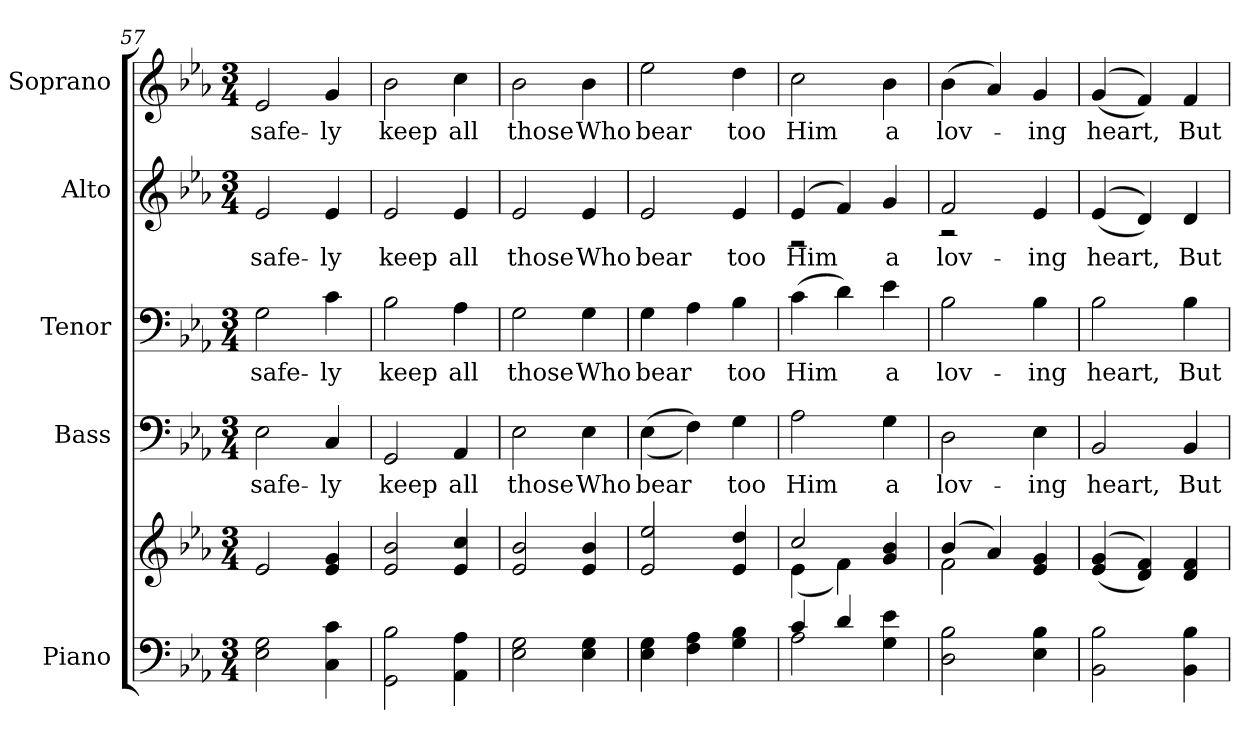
**kern	**kern	**kern	**text	**kern	**text	**kern	**text	**kern	**text
*part5	*part5	*part4	*part4	*part3	*part3	*part2	*part2	*part1	*part1
*staff6	*staff5	*staff4	*staff4	*staff3	*staff3	*staff2	*staff2	*staff1	*staff1
*I"Piano	*	*I"Bass	*	*I"Tenor	*	*I"Alto	*	*I"Soprano	*
*I'Pno.	*	*I'B.	*	*I'T.	*	*I'A.	*	*I'S.	*
*clefF4	*clefG2	*clefF4	*	*clefF4	*	*clefG2	*	*clefG2	*
*k[b-e-a-]	*k[b-e-a-]	*k[b-e-a-]	*	*k[b-e-a-]	*	*k[b-e-a-]	*	*k[b-e-a-]	*
*c:	*c:	*c:	*	*c:	*	*c:	*	*c:	*
*M3/4	*M3/4	*M3/4	*	*M3/4	*	*M3/4	*	*M3/4	*
=57	=57	=57	=57	=57	=57	=57	=57	=57	=57
!	!	!	!LO:LY:b:color=#000000	!	!	!	!	!	!
!	!	!	!	!	!LO:LY:b:color=#000000	!	!	!	!
!	!	!	!	!	!	!	!LO:LY:b:color=#000000	!	!
!	!	!	!	!	!	!	!	!	!LO:LY:b:color=#000000
2E-i\ 2Gi	2e-i/	2E-i\	safe-	2Gi\	safe-	2e-i/	safe-	2e-i/	safe-
!	!	!	!LO:LY:b:color=#000000	!	!	!	!	!	!
!	!	!	!	!	!LO:LY:b:color=#000000	!	!	!	!
!	!	!	!	!	!	!	!LO:LY:b:color=#000000	!	!
!	!	!	!	!	!	!	!	!	!LO:LY:b:color=#000000
4Ci\ 4ci	4e-i/ 4gi	4Ci/	-ly	4ci\	-ly	4e-i/	-ly	4gi/	-ly
!!LO:PB:g=z
=58	=58	=58	=58	=58	=58	=58	=58	=58	=58
!	!	!	!LO:LY:b:color=#000000	!	!	!	!	!	!
!	!	!	!	!	!LO:LY:b:color=#000000	!	!	!	!
!	!	!	!	!	!	!	!LO:LY:b:color=#000000	!	!
!	!	!	!	!	!	!	!	!	!LO:LY:b:color=#000000
2GGi\ 2B-i	2e-i/ 2b-i	2GGi/	keep	2B-i\	keep	2e-i/	keep	2b-i\	keep
!	!	!	!LO:LY:b:color=#000000	!	!	!	!	!	!
!	!	!	!	!	!LO:LY:b:color=#000000	!	!	!	!
!	!	!	!	!	!	!	!LO:LY:b:color=#000000	!	!
!	!	!	!	!	!	!	!	!	!LO:LY:b:color=#000000
4AA-i\ 4A-i	4e-i/ 4cci	4AA-i/	all	4A-i\	all	4e-i/	all	4cci\	all
=59	=59	=59	=59	=59	=59	=59	=59	=59	=59
!	!	!	!LO:LY:b:color=#000000	!	!	!	!	!	!
!	!	!	!	!	!LO:LY:b:color=#000000	!	!	!	!
!	!	!	!	!	!	!	!LO:LY:b:color=#000000	!	!
!	!	!	!	!	!	!	!	!	!LO:LY:b:color=#000000
2E-i\ 2Gi	2e-i/ 2b-i	2E-i\	those	2Gi\	those	2e-i/	those	2b-i\	those
!	!	!	!LO:LY:b:color=#000000	!	!	!	!	!	!
!	!	!	!	!	!LO:LY:b:color=#000000	!	!	!	!
!	!	!	!	!	!	!	!LO:LY:b:color=#000000	!	!
!	!	!	!	!	!	!	!	!	!LO:LY:b:color=#000000
4E-i\ 4Gi	4e-i/ 4b-i	4E-i\	Who	4Gi\	Who	4e-i/	Who	4b-i\	Who
=60	=60	=60	=60	=60	=60	=60	=60	=60	=60
!	!	!	!LO:LY:b:color=#000000	!	!	!	!	!	!
!	!	!	!	!	!LO:LY:b:color=#000000	!	!	!	!
!	!	!	!	!	!	!	!LO:LY:b:color=#000000	!	!
!	!	!	!	!	!	!	!	!	!LO:LY:b:color=#000000
4E-i\ 4Gi	2e-i/ 2ee-i	((4E-i\	bear	4Gi\	bear	2e-i/	bear	2ee-i\	bear
4Fi\ 4A-i	.	4Fi\))	.	4A-i\	.	.	.	.	.
!	!	!	!LO:LY:b:color=#000000	!	!	!	!	!	!
!	!	!	!	!	!LO:LY:b:color=#000000	!	!	!	!
!	!	!	!	!	!	!	!LO:LY:b:color=#000000	!	!
!	!	!	!	!	!	!	!	!	!LO:LY:b:color=#000000
4Gi\ 4B-i	4e-i/ 4ddi	4Gi\	too	4B-i\	too	4e-i/	too	4ddi\	too
!!LO:PB:g=z
=61	=61	=61	=61	=61	=61	=61	=61	=61	=61
*^	*^	*	*	*	*	*	*	*	*
!	!	!	!	!	!LO:LY:b:color=#000000	!	!	!	!	!	!
!	!	!	!	!	!	!	!LO:LY:b:color=#000000	!	!	!	!
!	!	!	!	!	!	!	!	!	!LO:LY:b:color=#000000	!	!
*	*	*	*	*	*	*	*	*^	*	*	*
!	!	!	!	!	!	!	!	!	!	!	!	!LO:LY:b:color=#000000
4ci/	2A-i\	2cci/	(4e-i\	2A-i\	Him	(4ci\	Him	(4e-i/	2r	Him	2cci\	Him
4di/	.	.	4fi\)	.	.	4di\)	.	4fi/)	.	.	.	.
!	!	!	!	!	!LO:LY:b:color=#000000	!	!	!	!	!	!	!
!	!	!	!	!	!	!	!LO:LY:b:color=#000000	!	!	!	!	!
!	!	!	!	!	!	!	!	!	!	!LO:LY:b:color=#000000	!	!
!	!	!	!	!	!	!	!	!	!	!	!	!LO:LY:b:color=#000000
4Gi\ 4e-i	4ryy	4gi/ 4b-i	4ryy	4Gi\	a	4e-i\	a	4gi/	4ryy	a	4b-i\	a
*v	*v	*	*	*	*	*	*	*	*	*	*	*
=62	=62	=62	=62	=62	=62	=62	=62	=62	=62	=62	=62
*^	*	*	*	*	*	*	*	*	*	*	*
!	!	!	!	!	!LO:LY:b:color=#000000	!	!	!	!	!	!	!
*v	*v	*	*	*	*	*	*	*	*	*	*	*
*^	*	*	*	*	*	*	*	*	*	*	*
!	!	!	!	!	!	!	!LO:LY:b:color=#000000	!	!	!	!	!
*v	*v	*	*	*	*	*	*	*	*	*	*	*
*^	*	*	*	*	*	*	*	*	*	*	*
!	!	!	!	!	!	!	!	!	!	!LO:LY:b:color=#000000	!	!
*v	*v	*	*	*	*	*	*	*	*	*	*	*
*^	*	*	*	*	*	*	*	*	*	*	*
!	!	!	!	!	!	!	!	!	!	!	!	!LO:LY:b:color=#000000
*v	*v	*	*	*	*	*	*	*	*	*	*	*
2Di\ 2B-i	(4b-i/	2fi\	2Di\	lov-	2B-i\	lov-	2fi/	2r	lov-	(4b-i\	lov-
.	4a-i/)	.	.	.	.	.	.	.	.	4a-i/)	.
!	!	!	!	!LO:LY:b:color=#000000	!	!	!	!	!	!	!
!	!	!	!	!	!	!LO:LY:b:color=#000000	!	!	!	!	!
!	!	!	!	!	!	!	!	!	!LO:LY:b:color=#000000	!	!
!	!	!	!	!	!	!	!	!	!	!	!LO:LY:b:color=#000000
4E-i\ 4B-i	4e-i/ 4gi	4ryy	4E-i\	-ing	4B-i\	-ing	4e-i/	4ryy	-ing	4gi/	-ing
*	*v	*v	*	*	*	*	*v	*v	*	*	*
=63	=63	=63	=63	=63	=63	=63	=63	=63	=63
*	*^	*	*	*	*	*^	*	*	*
!	!	!	!	!LO:LY:b:color=#000000	!	!	!	!	!	!	!
*	*v	*v	*	*	*	*	*v	*v	*	*	*
*	*^	*	*	*	*	*^	*	*	*
!	!	!	!	!	!	!LO:LY:b:color=#000000	!	!	!	!	!
*	*v	*v	*	*	*	*	*v	*v	*	*	*
*	*^	*	*	*	*	*^	*	*	*
!	!	!	!	!	!	!	!	!	!LO:LY:b:color=#000000	!	!
*	*v	*v	*	*	*	*	*v	*v	*	*	*
*	*^	*	*	*	*	*^	*	*	*
!	!	!	!	!	!	!	!	!	!	!	!LO:LY:b:color=#000000
*	*v	*v	*	*	*	*	*v	*v	*	*	*
2BB-i\ 2B-i	((4e-i/ 4gi	2BB-i/	heart,	2B-i\	heart,	((4e-i/	heart,	((4gi/	heart,
.	4di/ 4fi))	.	.	.	.	4di/))	.	4fi/))	.
!	!	!	!LO:LY:b:color=#000000	!	!	!	!	!	!
!	!	!	!	!	!LO:LY:b:color=#000000	!	!	!	!
!	!	!	!	!	!	!	!LO:LY:b:color=#000000	!	!
!	!	!	!	!	!	!	!	!	!LO:LY:b:color=#000000
4BB-i\ 4B-i	4di/ 4fi	4BB-i/	But	4B-i\	But	4di/	But	4fi/	But
=	=	=	=	=	=	=	=	=	=
*-	*-	*-	*-	*-	*-	*-	*-	*-	*-
